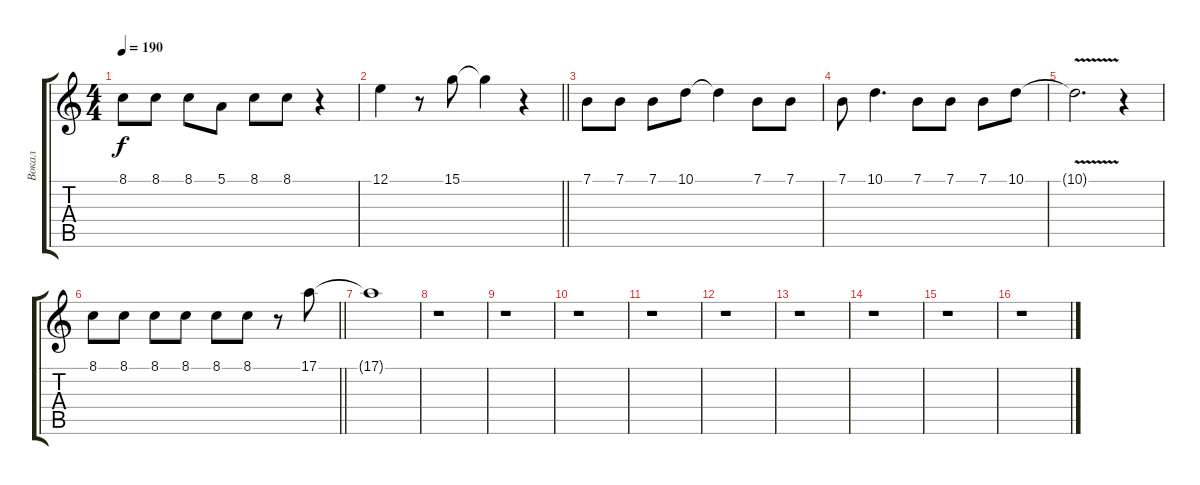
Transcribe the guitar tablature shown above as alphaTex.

\track ("Вокал" "Вокал") {instrument oboe}
\staff {score tabs}
\tuning (E4 B3 G3 D3 A2 E2) {hide}
\ts (4 4)
\tempo 190
\clef g2
\ks c
8.1.8{dy f} 8.1.8 8.1.8 5.1.8 8.1.8 8.1.8 r.4 |
\barLineRight lightlight
12.1.4 r.8 15.1.8 15.1{t}.4 r.4 |
7.1.8 7.1.8 7.1.8 10.1.8 10.1{t}.4 7.1.8 7.1.8 |
7.1.8 10.1.4{d} 7.1.8 7.1.8 7.1.8 10.1.8 |
10.1{v t}.2{d} r.4 |
\barLineRight lightlight
8.1.8 8.1.8 8.1.8 8.1.8 8.1.8 8.1.8 r.8 17.1.8 |
17.1{t}.1 |
r.1 |
r.1 |
r.1 |
r.1 |
r.1 |
r.1 |
r.1 |
r.1 |
r.1
